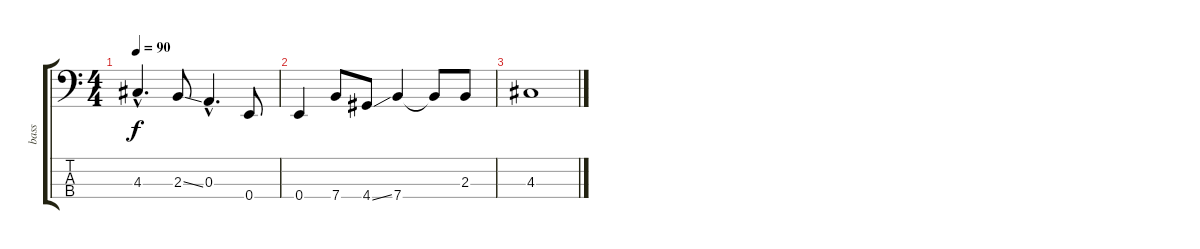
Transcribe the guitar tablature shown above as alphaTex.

\track ("bass" "bass") {instrument electricbassfinger}
\staff {score tabs}
\tuning (G2 D2 A1 E1) {hide}
\ts (4 4)
\tempo 90
\clef f4
\ks c
4.3{hac}.4{d dy f} 2.3{ss}.8 0.3{hac}.4{d} 0.4.8 |
0.4.4 7.4.8 4.4{ss}.8 7.4.4 7.4{t}.8 2.3.8 |
4.3.1
